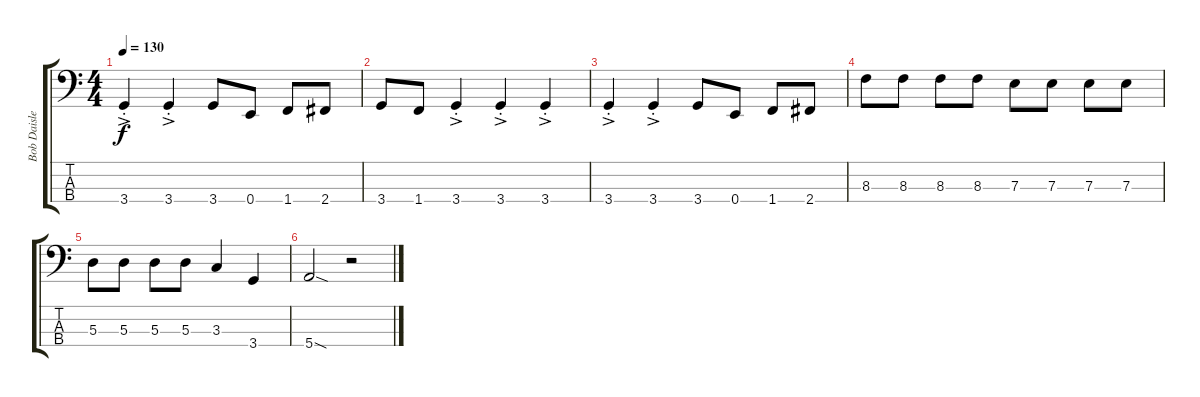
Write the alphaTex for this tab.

\track ("Bob Daisley" "Bob Daisle") {instrument slapbass1}
\staff {score tabs}
\tuning (G2 D2 A1 E1) {hide}
\ts (4 4)
\tempo 130
\clef f4
\ks c
3.4{ac st}.4{dy f} 3.4{ac st}.4 3.4.8 0.4.8 1.4.8 2.4.8 |
3.4.8 1.4.8 3.4{ac st}.4 3.4{ac st}.4 3.4{ac st}.4 |
3.4{ac st}.4 3.4{ac st}.4 3.4.8 0.4.8 1.4.8 2.4.8 |
8.3.8 8.3.8 8.3.8 8.3.8 7.3.8 7.3.8 7.3.8 7.3.8 |
5.3.8 5.3.8 5.3.8 5.3.8 3.3.4 3.4.4 |
5.4{sod}.2 r.2
